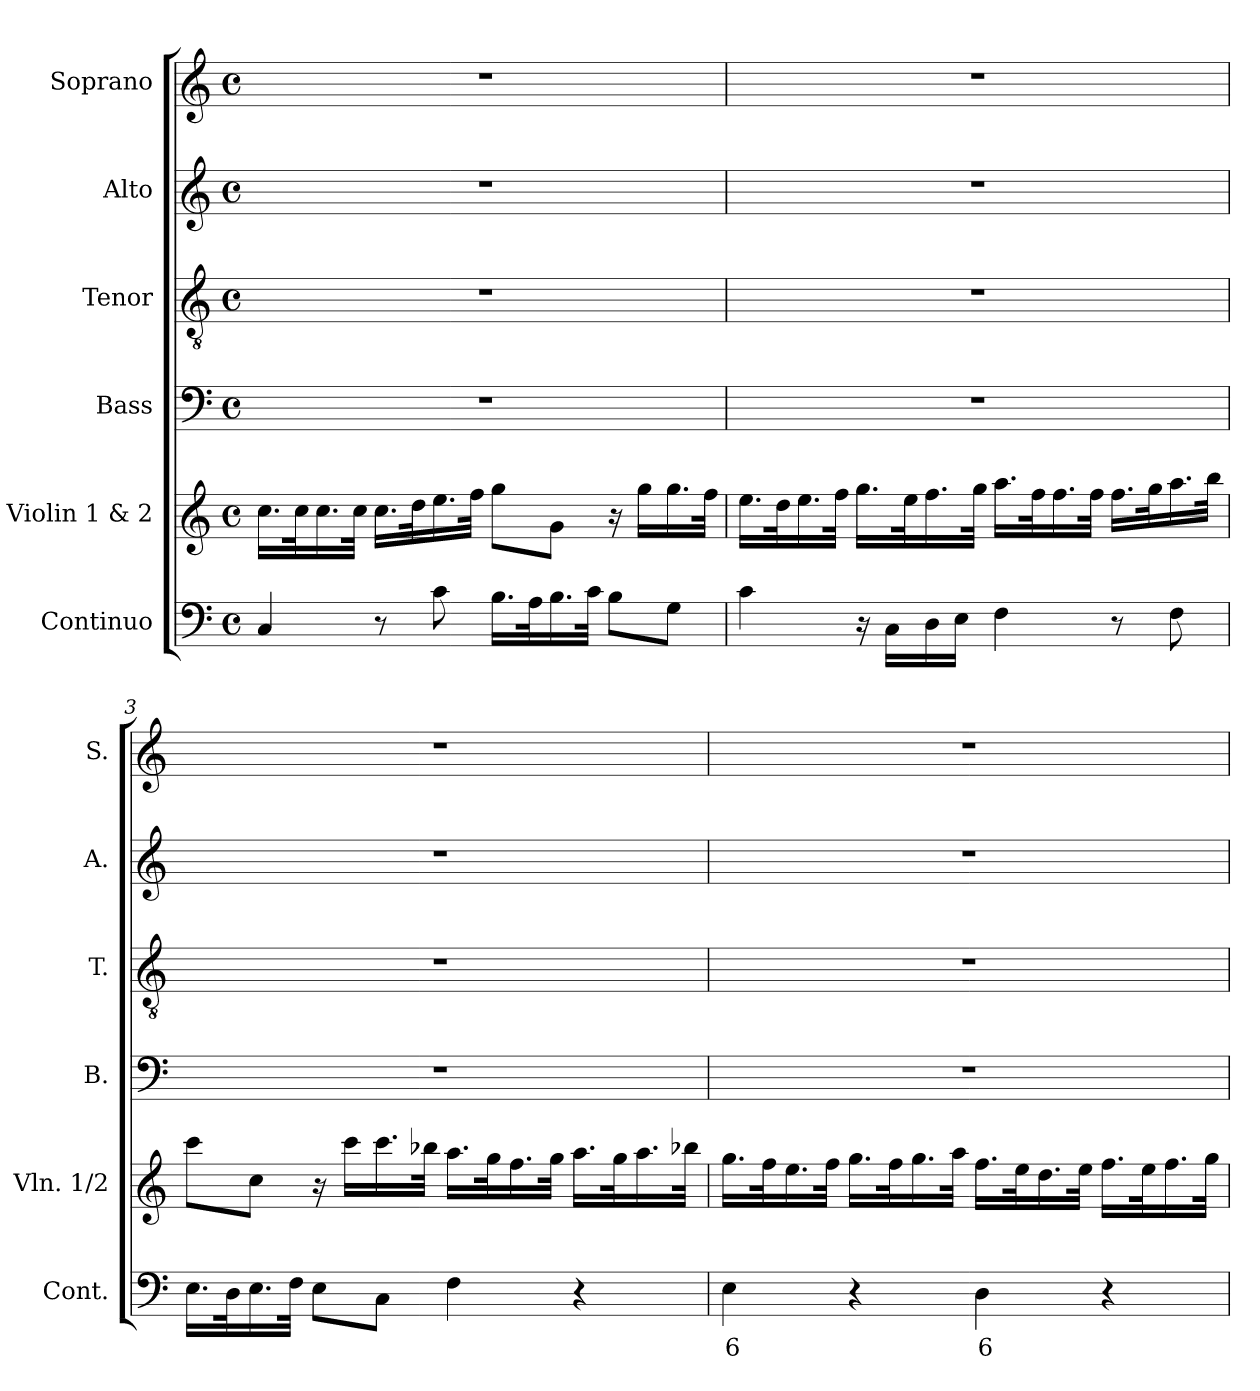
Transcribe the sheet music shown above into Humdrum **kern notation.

**kern	**text	**kern	**kern	**kern	**kern	**kern
*part6	*part6	*part5	*part4	*part3	*part2	*part1
*staff6	*staff6	*staff5	*staff4	*staff3	*staff2	*staff1
*I"Continuo	*	*I"Violin 1 & 2	*I"Bass	*I"Tenor	*I"Alto	*I"Soprano
*I'Cont.	*	*I'Vln. 1/2	*I'B.	*I'T.	*I'A.	*I'S.
!!LO:PB:g=z
*clefF4	*	*clefG2	*clefF4	*clefGv2	*clefG2	*clefG2
*	*	*	*	*ITrd7c12	*	*
*k[]	*	*k[]	*k[]	*k[]	*k[]	*k[]
*C:	*	*C:	*C:	*C:	*C:	*C:
*M4/4	*	*M4/4	*M4/4	*M4/4	*M4/4	*M4/4
*met(c)	*	*met(c)	*met(c)	*met(c)	*met(c)	*met(c)
=1	=1	=1	=1	=1	=1	=1
4Ci/	.	16.cci\LL	1r	1r	1r	1r
.	.	32cci\k	.	.	.	.
.	.	16.cci\	.	.	.	.
.	.	32cci\JJk	.	.	.	.
8r	.	16.cci\LL	.	.	.	.
.	.	32ddi\k	.	.	.	.
8ci\	.	16.eei\	.	.	.	.
.	.	32ffi\JJk	.	.	.	.
16.Bi\LL	.	8ggi\L	.	.	.	.
32Ai\k	.	.	.	.	.	.
16.Bi\	.	8gi\J	.	.	.	.
32ci\JJk	.	.	.	.	.	.
8Bi\L	.	16r	.	.	.	.
.	.	16ggi\LL	.	.	.	.
8Gi\J	.	16.ggi\	.	.	.	.
.	.	32ffi\JJk	.	.	.	.
=2	=2	=2	=2	=2	=2	=2
4ci\	.	16.eei\LL	1r	1r	1r	1r
.	.	32ddi\k	.	.	.	.
.	.	16.eei\	.	.	.	.
.	.	32ffi\JJk	.	.	.	.
16r	.	16.ggi\LL	.	.	.	.
16Ci\LL	.	.	.	.	.	.
.	.	32eei\k	.	.	.	.
16Di\	.	16.ffi\	.	.	.	.
16Ei\JJ	.	.	.	.	.	.
.	.	32ggi\JJk	.	.	.	.
4Fi\	.	16.aai\LL	.	.	.	.
.	.	32ffi\k	.	.	.	.
.	.	16.ffi\	.	.	.	.
.	.	32ffi\JJk	.	.	.	.
8r	.	16.ffi\LL	.	.	.	.
.	.	32ggi\k	.	.	.	.
8Fi\	.	16.aai\	.	.	.	.
.	.	32bbi\JJk	.	.	.	.
=3	=3	=3	=3	=3	=3	=3
16.Ei\LL	.	8ccci\L	1r	1r	1r	1r
32Di\k	.	.	.	.	.	.
16.Ei\	.	8cci\J	.	.	.	.
32Fi\JJk	.	.	.	.	.	.
8Ei\L	.	16r	.	.	.	.
.	.	16ccci\LL	.	.	.	.
8Ci\J	.	16.ccci\	.	.	.	.
.	.	32bb-Xi\JJk	.	.	.	.
4Fi\	.	16.aai\LL	.	.	.	.
.	.	32ggi\k	.	.	.	.
.	.	16.ffi\	.	.	.	.
.	.	32ggi\JJk	.	.	.	.
4r	.	16.aai\LL	.	.	.	.
.	.	32ggi\k	.	.	.	.
.	.	16.aai\	.	.	.	.
.	.	32bb-Xi\JJk	.	.	.	.
!!LO:LB:g=z
=4	=4	=4	=4	=4	=4	=4
!	!LO:LY:b:color=#000000	!	!	!	!	!
4Ei\	6	16.ggi\LL	1r	1r	1r	1r
.	.	32ffi\k	.	.	.	.
.	.	16.eei\	.	.	.	.
.	.	32ffi\JJk	.	.	.	.
4r	.	16.ggi\LL	.	.	.	.
.	.	32ffi\k	.	.	.	.
.	.	16.ggi\	.	.	.	.
.	.	32aai\JJk	.	.	.	.
!	!LO:LY:b:color=#000000	!	!	!	!	!
4Di\	6	16.ffi\LL	.	.	.	.
.	.	32eei\k	.	.	.	.
.	.	16.ddi\	.	.	.	.
.	.	32eei\JJk	.	.	.	.
4r	.	16.ffi\LL	.	.	.	.
.	.	32eei\k	.	.	.	.
.	.	16.ffi\	.	.	.	.
.	.	32ggi\JJk	.	.	.	.
=	=	=	=	=	=	=
*-	*-	*-	*-	*-	*-	*-
